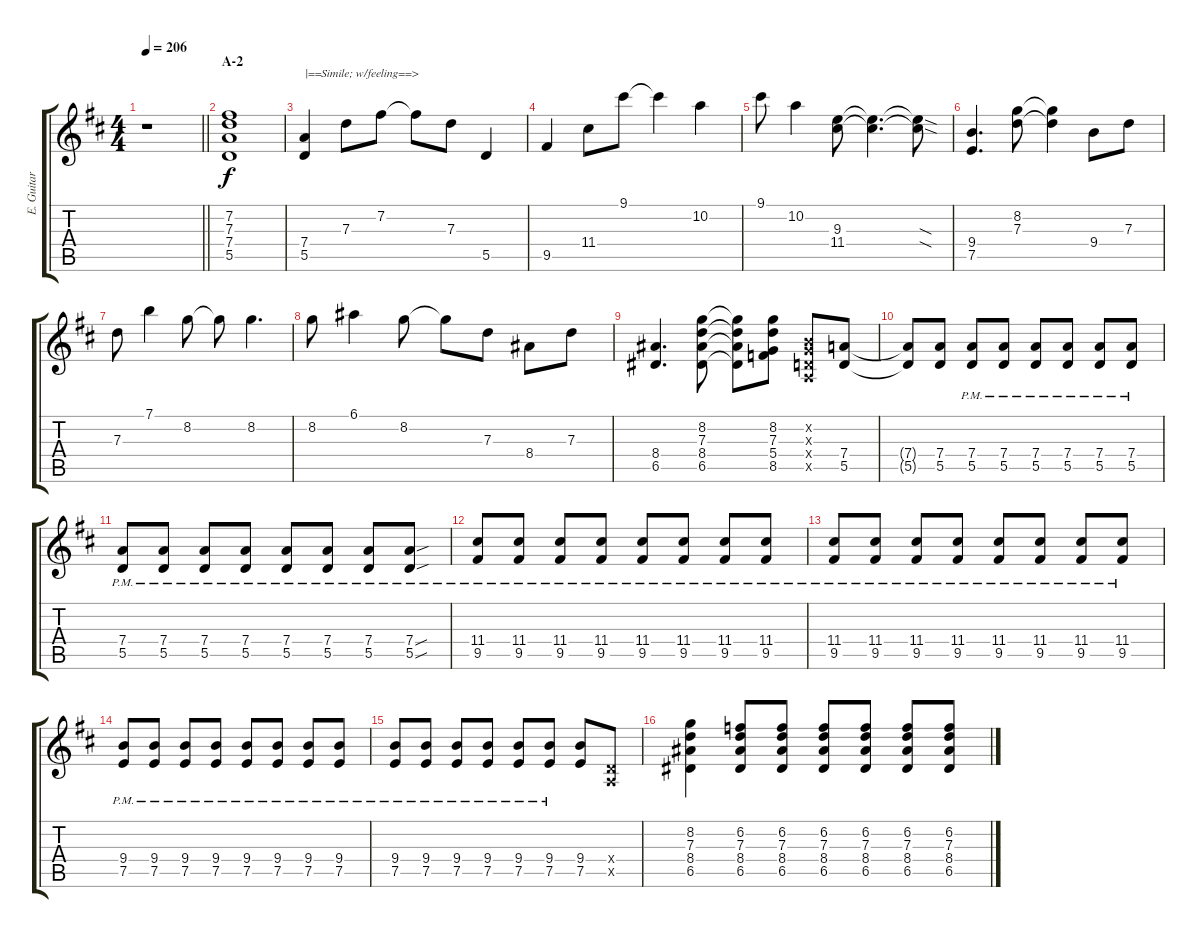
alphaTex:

\track ("E. Guitar II" "E. Guitar ") {instrument overdrivenguitar}
\staff {score tabs}
\tuning (E4 B3 G3 D3 A2 E2) {hide}
\ts (4 4)
\tempo 206
\clef g2
\barLineRight lightlight
\ks d
r.1{dy f} |
\section ("" "A-2")
(7.2 7.3 7.4 5.5).1 |
(7.4 5.5).4{txt "|==Simile; w/feeling==>"} 7.3.8 7.2.8 7.2{t}.8 7.3.8 5.5.4 |
9.5.4 11.4.8 9.1.8 9.1{t}.4 10.2.4 |
9.1.8 10.2.4 (9.3 11.4).8 (9.3{t} 11.4{t}).4{d} (9.3{sod t} 11.4{sod t}).8 |
(9.4 7.5).4{d} (8.2 7.3).8 (8.2{t} 7.3{t}).4 9.4.8 7.3.8 |
7.3.8 7.1.4 8.2.8 8.2{t}.8 8.2.4{d} |
8.2.8 6.1.4 8.2.8 8.2{t}.8 7.3.8 8.4.8 7.3.8 |
(8.4 6.5).4{d} (8.2 7.3 8.4 6.5).8 (8.2{t} 7.3{t} 8.4{t} 6.5{t}).8 (8.2 7.3 5.4 8.5).8 (0.2{x} 0.3{x} 0.4{x} 0.5{x}).8 (7.4 5.5).8 |
(7.4{t} 5.5{t}).8 (7.4 5.5).8 (7.4{pm} 5.5{pm}).8 (7.4{pm} 5.5{pm}).8 (7.4{pm} 5.5{pm}).8 (7.4{pm} 5.5{pm}).8 (7.4{pm} 5.5{pm}).8 (7.4{pm} 5.5{pm}).8 |
(7.4{pm} 5.5{pm}).8 (7.4{pm} 5.5{pm}).8 (7.4{pm} 5.5{pm}).8 (7.4{pm} 5.5{pm}).8 (7.4{pm} 5.5{pm}).8 (7.4{pm} 5.5{pm}).8 (7.4{pm} 5.5{pm}).8 (7.4{sou pm} 5.5{sou pm}).8 |
(11.4{pm} 9.5{pm}).8 (11.4{pm} 9.5{pm}).8 (11.4{pm} 9.5{pm}).8 (11.4{pm} 9.5{pm}).8 (11.4{pm} 9.5{pm}).8 (11.4{pm} 9.5{pm}).8 (11.4{pm} 9.5{pm}).8 (11.4{pm} 9.5{pm}).8 |
(11.4{pm} 9.5{pm}).8 (11.4{pm} 9.5{pm}).8 (11.4{pm} 9.5{pm}).8 (11.4{pm} 9.5{pm}).8 (11.4{pm} 9.5{pm}).8 (11.4{pm} 9.5{pm}).8 (11.4{pm} 9.5{pm}).8 (11.4{pm} 9.5{pm}).8 |
(9.4{pm} 7.5{pm}).8 (9.4{pm} 7.5{pm}).8 (9.4{pm} 7.5{pm}).8 (9.4{pm} 7.5{pm}).8 (9.4{pm} 7.5{pm}).8 (9.4{pm} 7.5{pm}).8 (9.4{pm} 7.5{pm}).8 (9.4{pm} 7.5{pm}).8 |
(9.4{pm} 7.5{pm}).8 (9.4{pm} 7.5{pm}).8 (9.4{pm} 7.5{pm}).8 (9.4{pm} 7.5{pm}).8 (9.4{pm} 7.5{pm}).8 (9.4{pm} 7.5{pm}).8 (9.4 7.5).8 (0.4{x} 0.5{x}).8 |
(8.2 7.3 8.4 6.5).4 (6.2 7.3 8.4 6.5).8 (6.2 7.3 8.4 6.5).8 (6.2 7.3 8.4 6.5).8 (6.2 7.3 8.4 6.5).8 (6.2 7.3 8.4 6.5).8 (6.2 7.3 8.4 6.5).8
